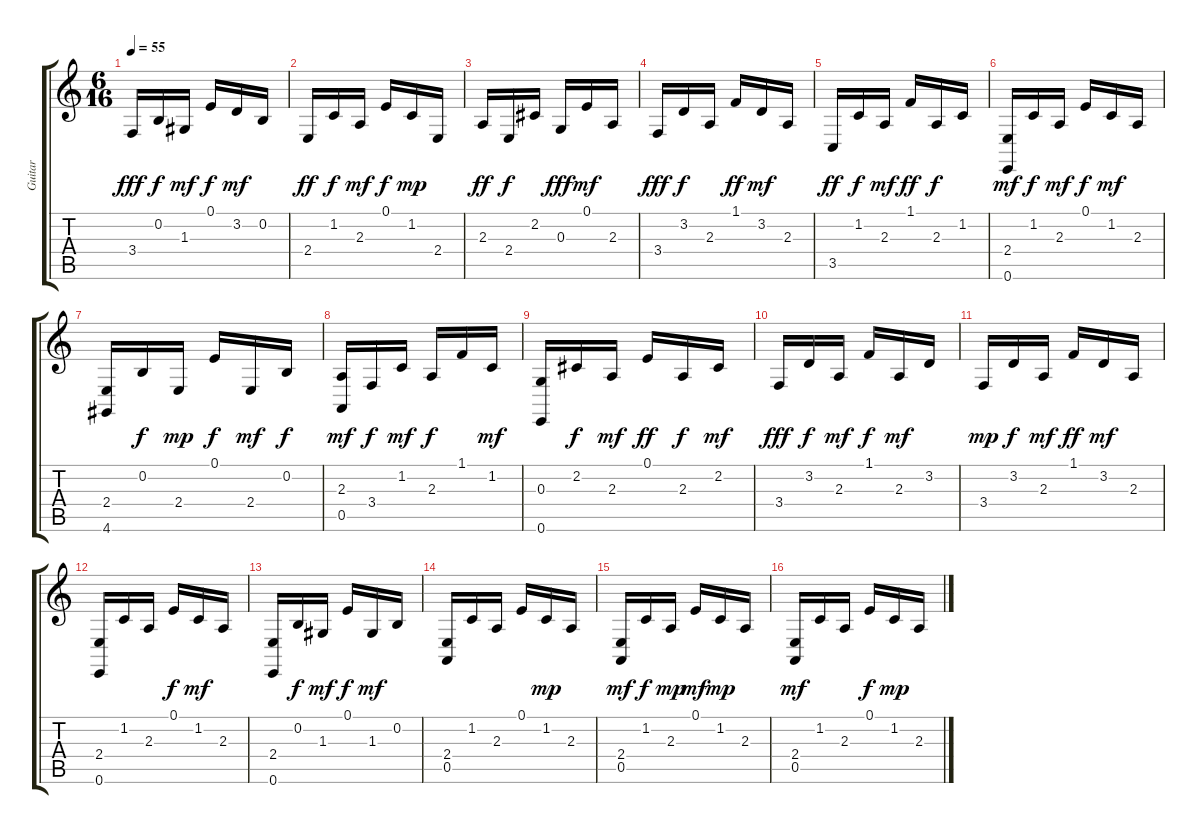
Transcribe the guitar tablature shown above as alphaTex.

\track ("Guitar" "Guitar") {instrument acousticgrandpiano}
\staff {score tabs}
\tuning (E4 B3 G3 D3 A2 E2) {hide}
\ts (6 16)
\tempo 55
\clef g2
\ks c
3.4.16{dy fff} 0.2.16{dy f} 1.3.16{dy mf} 0.1.16{dy f} 3.2.16{dy mf} 0.2.16 |
2.4.16{dy ff} 1.2.16{dy f} 2.3.16{dy mf} 0.1.16{dy f} 1.2.16{dy mp} 2.4.16 |
2.3.16{dy ff} 2.4.16{dy f} 2.2.16 0.3.16{dy fff} 0.1.16{dy mf} 2.3.16 |
3.4.16{dy fff} 3.2.16{dy f} 2.3.16 1.1.16{dy ff} 3.2.16{dy mf} 2.3.16 |
3.5.16{dy ff} 1.2.16{dy f} 2.3.16{dy mf} 1.1.16{dy ff} 2.3.16{dy f} 1.2.16 |
(2.4 0.6).16{dy mf} 1.2.16{dy f} 2.3.16{dy mf} 0.1.16{dy f} 1.2.16{dy mf} 2.3.16 |
(2.4 4.6).16 0.2.16{dy f} 2.4.16{dy mp} 0.1.16{dy f} 2.4.16{dy mf} 0.2.16{dy f} |
(2.3 0.5).16{dy mf} 3.4.16{dy f} 1.2.16{dy mf} 2.3.16{dy f} 1.1.16 1.2.16{dy mf} |
(0.3 0.6).16 2.2.16{dy f} 2.3.16{dy mf} 0.1.16{dy ff} 2.3.16{dy f} 2.2.16{dy mf} |
3.4.16{dy fff} 3.2.16{dy f} 2.3.16{dy mf} 1.1.16{dy f} 2.3.16{dy mf} 3.2.16 |
3.4.16{dy mp} 3.2.16{dy f} 2.3.16{dy mf} 1.1.16{dy ff} 3.2.16{dy mf} 2.3.16 |
(2.4 0.6).16 1.2.16 2.3.16 0.1.16{dy f} 1.2.16{dy mf} 2.3.16 |
(2.4 0.6).16 0.2.16{dy f} 1.3.16{dy mf} 0.1.16{dy f} 1.3.16{dy mf} 0.2.16 |
(2.4 0.5).16 1.2.16 2.3.16 0.1.16 1.2.16{dy mp} 2.3.16 |
(2.4 0.5).16{dy mf} 1.2.16{dy f} 2.3.16{dy mp} 0.1.16{dy mf} 1.2.16{dy mp} 2.3.16 |
(2.4 0.5).16{dy mf} 1.2.16 2.3.16 0.1.16{dy f} 1.2.16{dy mp} 2.3.16
